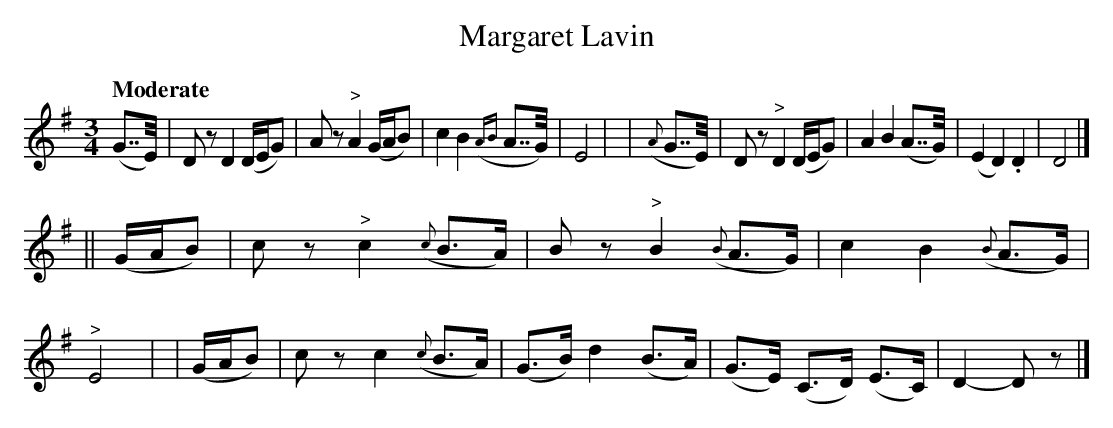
X:1
T: Margaret Lavin
Q: "Moderate"
M: 3/4
L: 1/8
K: Dmix
(G>>E) | D z D2 (D/E/G) | A z "^>"A2 (G/A/B) | c2 B2 ({AB}A>>G) | E4 |\
| ({A}G>>E) | D z "^>"D2 (D/E/G) | A2 B2 (A>>G) | (E2 D2) .D2 | D4 |]
|| (G/A/B) | c z "^>"c2 ({c}B>A) | B z "^>"B2 ({B}A>G) | c2 B2 ({B}A>G) | "^>"E4 |\
| (G/A/B) | c z c2 ({c}B>A) | (G>B) d2 (B>A) | (G>E) (C>D) (E>C) | D2- D z |]
